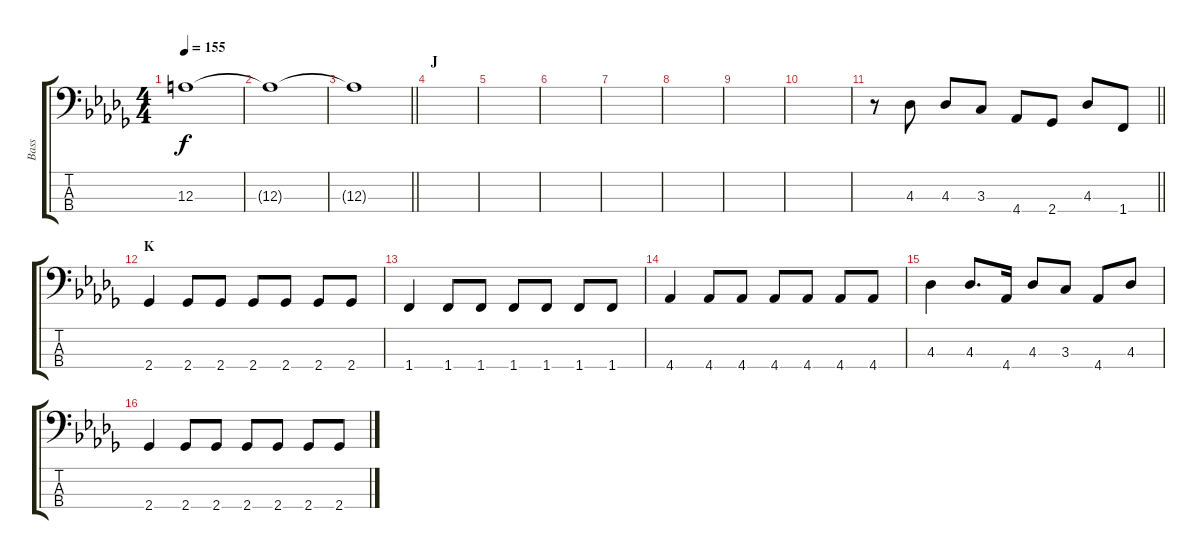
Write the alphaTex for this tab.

\track ("Bass" "Bass") {instrument electricbasspick}
\staff {score tabs}
\tuning (G2 D2 A1 E1) {hide}
\ts (4 4)
\tempo 155
\clef f4
\ks db
12.3.1{dy f} |
12.3{t}.1 |
\barLineRight lightlight
12.3{t}.1 |
\section ("" "J")
|
|
|
|
|
|
|
\barLineRight lightlight
r.8 4.3.8 4.3.8 3.3.8 4.4.8 2.4.8 4.3.8 1.4.8 |
\section ("" "K")
2.4.4 2.4.8 2.4.8 2.4.8 2.4.8 2.4.8 2.4.8 |
1.4.4 1.4.8 1.4.8 1.4.8 1.4.8 1.4.8 1.4.8 |
4.4.4 4.4.8 4.4.8 4.4.8 4.4.8 4.4.8 4.4.8 |
4.3.4 4.3.8{d} 4.4.16 4.3.8 3.3.8 4.4.8 4.3.8 |
2.4.4 2.4.8 2.4.8 2.4.8 2.4.8 2.4.8 2.4.8
